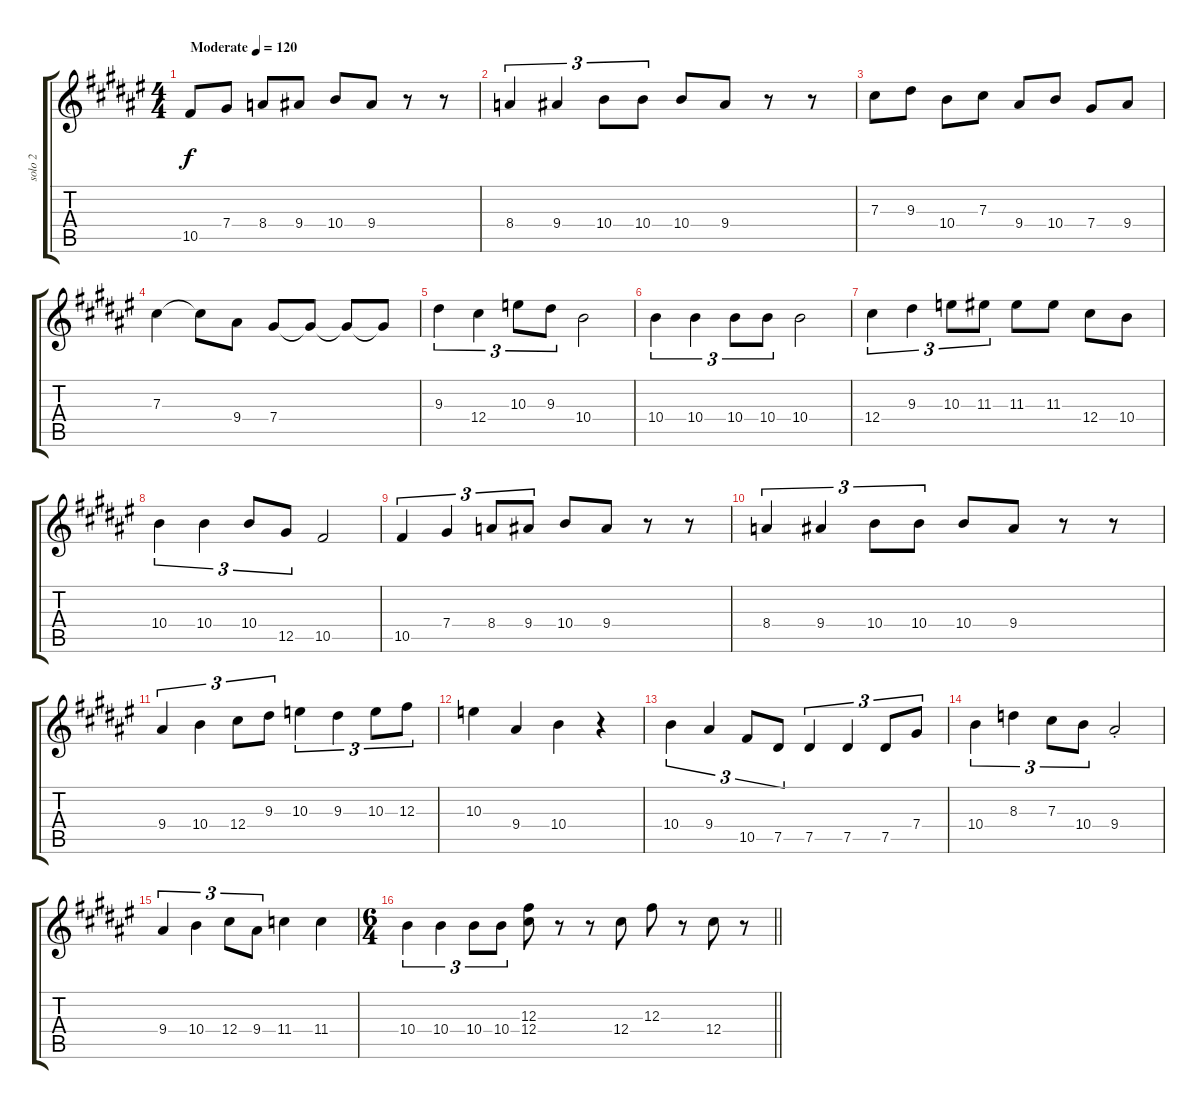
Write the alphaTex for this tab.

\track ("solo 2" "solo 2") {instrument distortionguitar}
\staff {score tabs}
\tuning (Eb4 Bb3 Gb3 Db3 Ab2 Eb2) {hide}
\ts (4 4)
\tempo (120 "Moderate")
\clef g2
\ks f#
10.5.8{dy f instrument distortionguitar} 7.4.8 8.4.8 9.4.8 10.4.8 9.4.8 r.8 r.8 |
8.4.4{tu (3 2)} 9.4.4{tu (3 2)} 10.4.8{tu (3 2)} 10.4.8{tu (3 2)} 10.4.8 9.4.8 r.8 r.8 |
7.3.8 9.3.8 10.4.8 7.3.8 9.4.8 10.4.8 7.4.8 9.4.8 |
7.3.4 7.3{t}.8 9.4.8 7.4.8 7.4{t}.8 7.4{t}.8 7.4{t}.8 |
9.3.4{tu (3 2)} 12.4.4{tu (3 2)} 10.3.8{tu (3 2)} 9.3.8{tu (3 2)} 10.4.2 |
10.4.4{tu (3 2)} 10.4.4{tu (3 2)} 10.4.8{tu (3 2)} 10.4.8{tu (3 2)} 10.4.2 |
12.4.4{tu (3 2)} 9.3.4{tu (3 2)} 10.3.8{tu (3 2)} 11.3.8{tu (3 2)} 11.3.8 11.3.8 12.4.8 10.4.8 |
10.4.4{tu (3 2)} 10.4.4{tu (3 2)} 10.4.8{tu (3 2)} 12.5.8{tu (3 2)} 10.5.2 |
10.5.4{tu (3 2)} 7.4.4{tu (3 2)} 8.4.8{tu (3 2)} 9.4.8{tu (3 2)} 10.4.8 9.4.8 r.8 r.8 |
8.4.4{tu (3 2)} 9.4.4{tu (3 2)} 10.4.8{tu (3 2)} 10.4.8{tu (3 2)} 10.4.8 9.4.8 r.8 r.8 |
9.4.4{tu (3 2)} 10.4.4{tu (3 2)} 12.4.8{tu (3 2)} 9.3.8{tu (3 2)} 10.3.4{tu (3 2)} 9.3.4{tu (3 2)} 10.3.8{tu (3 2)} 12.3.8{tu (3 2)} |
10.3.4 9.4.4 10.4.4 r.4 |
10.4.4{tu (3 2)} 9.4.4{tu (3 2)} 10.5.8{tu (3 2)} 7.5.8{tu (3 2)} 7.5.4{tu (3 2)} 7.5.4{tu (3 2)} 7.5.8{tu (3 2)} 7.4.8{tu (3 2)} |
10.4.4{tu (3 2)} 8.3.4{tu (3 2)} 7.3.8{tu (3 2)} 10.4.8{tu (3 2)} 9.4{st}.2 |
9.4.4{tu (3 2)} 10.4.4{tu (3 2)} 12.4.8{tu (3 2)} 9.4.8{tu (3 2)} 11.4.4 11.4.4 |
\ts (6 4)
\barLineRight lightlight
10.4.4{tu (3 2)} 10.4.4{tu (3 2)} 10.4.8{tu (3 2)} 10.4.8{tu (3 2)} (12.3 12.4).8 r.8 r.8 12.4.8 12.3.8 r.8 12.4.8 r.8
